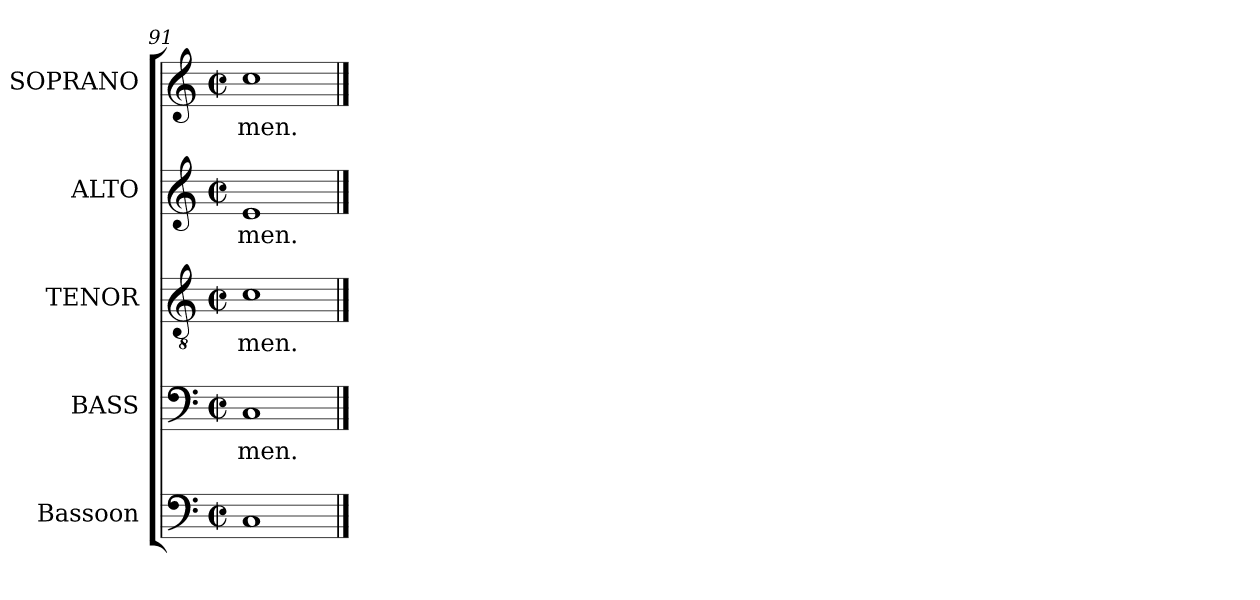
**kern	**kern	**text	**kern	**text	**kern	**text	**kern	**text
*part5	*part4	*part4	*part3	*part3	*part2	*part2	*part1	*part1
*staff5	*staff4	*staff4	*staff3	*staff3	*staff2	*staff2	*staff1	*staff1
*I"Bassoon	*I"BASS	*	*I"TENOR	*	*I"ALTO	*	*I"SOPRANO	*
*I'Bsn.	*I'B.	*	*I'T.	*	*I'A.	*	*I'S.	*
*clefF4	*clefF4	*	*clefGv2	*	*clefG2	*	*clefG2	*
*	*	*	*ITrd7c12	*	*	*	*	*
*k[]	*k[]	*	*k[]	*	*k[]	*	*k[]	*
*C:	*C:	*	*C:	*	*C:	*	*C:	*
*M2/2	*M2/2	*	*M2/2	*	*M2/2	*	*M2/2	*
*met(c|)	*met(c|)	*	*met(c|)	*	*met(c|)	*	*met(c|)	*
=91	=91	=91	=91	=91	=91	=91	=91	=91
!	!	!LO:LY:b:color=#000000	!	!	!	!	!	!
!	!	!	!	!LO:LY:b:color=#000000	!	!	!	!
!	!	!	!	!	!	!LO:LY:b:color=#000000	!	!
!	!	!	!	!	!	!	!	!LO:LY:b:color=#000000
1Ci	1Ci	-men.	1Ci	-men.	1ei	-men.	1cci	-men.
==	==	==	==	==	==	==	==	==
*-	*-	*-	*-	*-	*-	*-	*-	*-
